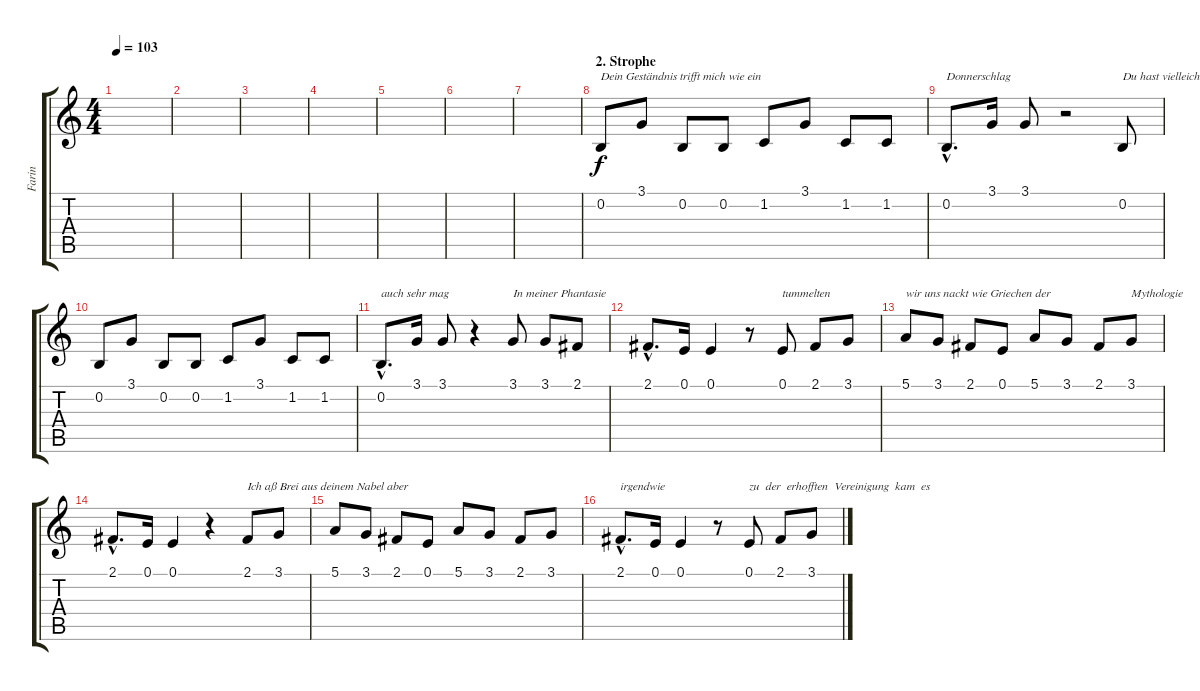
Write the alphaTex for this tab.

\track ("Farin" "Farin") {instrument altosax}
\staff {score tabs}
\tuning (E4 B3 G3 D3 A2 E2) {hide}
\ts (4 4)
\tempo 103
\clef g2
\ks c
|
|
|
|
|
|
|
\section ("" "2. Strophe")
0.2.8{txt "Dein Geständnis trifft mich wie ein"} 3.1.8 0.2.8 0.2.8 1.2.8 3.1.8 1.2.8 1.2.8 |
0.2{hac}.8{d txt "Donnerschlag"} 3.1.16 3.1.8 r.2 0.2.8{txt "Du hast vielleicht gemerkt, dass ich dich"} |
0.2.8 3.1.8 0.2.8 0.2.8 1.2.8 3.1.8 1.2.8 1.2.8 |
0.2{hac}.8{d txt "auch sehr mag"} 3.1.16 3.1.8 r.4 3.1.8{txt "In meiner Phantasie"} 3.1.8 2.1.8 |
2.1{hac}.8{d} 0.1.16 0.1.4 r.8 0.1.8{txt "tummelten "} 2.1.8 3.1.8 |
5.1.8{txt "wir uns nackt wie Griechen der"} 3.1.8 2.1.8 0.1.8 5.1.8 3.1.8 2.1.8 3.1.8{txt "Mythologie"} |
2.1{hac}.8{d} 0.1.16 0.1.4 r.4 2.1.8{txt "Ich aß Brei aus deinem Nabel aber "} 3.1.8 |
5.1.8 3.1.8 2.1.8 0.1.8 5.1.8 3.1.8 2.1.8 3.1.8 |
2.1{hac}.8{d txt "irgendwie"} 0.1.16 0.1.4 r.8 0.1.8{txt "zu  der  erhofften  Vereinigung  kam  es "} 2.1.8 3.1.8
